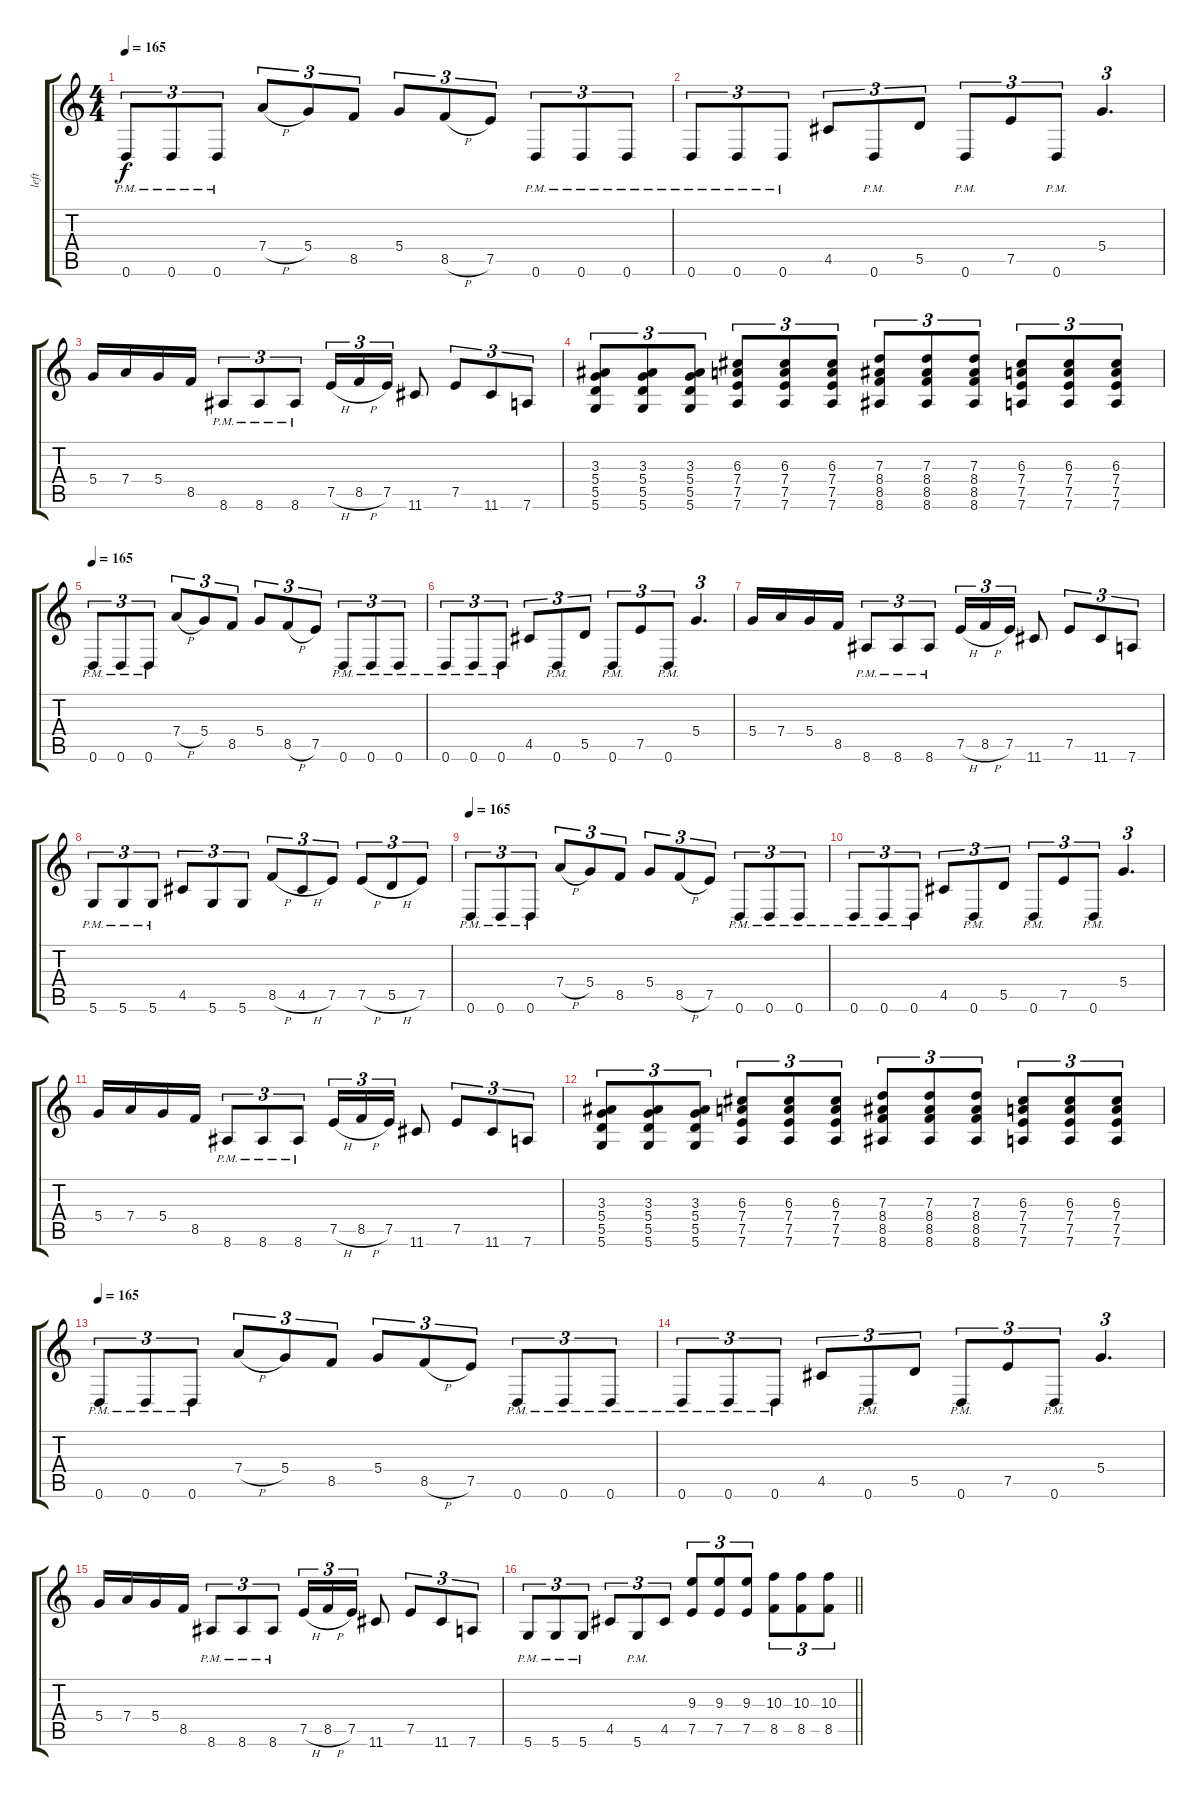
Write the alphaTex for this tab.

\track ("left" "left") {instrument overdrivenguitar}
\staff {score tabs}
\tuning (E4 B3 G3 D3 A2 D2) {hide}
\ts (4 4)
\section ("" "")
\tempo 165
\clef g2
\ks c
0.6{pm}.8{tu (3 2) dy f} 0.6{pm}.8{tu (3 2)} 0.6{pm}.8{tu (3 2)} 7.4{h}.8{tu (3 2)} 5.4.8{tu (3 2)} 8.5.8{tu (3 2)} 5.4.8{tu (3 2)} 8.5{h}.8{tu (3 2)} 7.5.8{tu (3 2)} 0.6{pm}.8{tu (3 2)} 0.6{pm}.8{tu (3 2)} 0.6{pm}.8{tu (3 2)} |
0.6{pm}.8{tu (3 2)} 0.6{pm}.8{tu (3 2)} 0.6{pm}.8{tu (3 2)} 4.5.8{tu (3 2)} 0.6{pm}.8{tu (3 2)} 5.5.8{tu (3 2)} 0.6{pm}.8{tu (3 2)} 7.5.8{tu (3 2)} 0.6{pm}.8{tu (3 2)} 5.4.4{d tu (3 2)} |
5.4.16 7.4.16 5.4.16 8.5.16 8.6{pm}.8{tu (3 2)} 8.6{pm}.8{tu (3 2)} 8.6{pm}.8{tu (3 2)} 7.5{h}.16{tu (3 2)} 8.5{h}.16{tu (3 2)} 7.5.16{tu (3 2)} 11.6.8 7.5.8{tu (3 2)} 11.6.8{tu (3 2)} 7.6.8{tu (3 2)} |
(3.3 5.4 5.5 5.6).8{tu (3 2)} (3.3 5.4 5.5 5.6).8{tu (3 2)} (3.3 5.4 5.5 5.6).8{tu (3 2)} (6.3 7.4 7.5 7.6).8{tu (3 2)} (6.3 7.4 7.5 7.6).8{tu (3 2)} (6.3 7.4 7.5 7.6).8{tu (3 2)} (7.3 8.4 8.5 8.6).8{tu (3 2)} (7.3 8.4 8.5 8.6).8{tu (3 2)} (7.3 8.4 8.5 8.6).8{tu (3 2)} (6.3 7.4 7.5 7.6).8{tu (3 2)} (6.3 7.4 7.5 7.6).8{tu (3 2)} (6.3 7.4 7.5 7.6).8{tu (3 2)} |
\tempo 165
0.6{pm}.8{tu (3 2)} 0.6{pm}.8{tu (3 2)} 0.6{pm}.8{tu (3 2)} 7.4{h}.8{tu (3 2)} 5.4.8{tu (3 2)} 8.5.8{tu (3 2)} 5.4.8{tu (3 2)} 8.5{h}.8{tu (3 2)} 7.5.8{tu (3 2)} 0.6{pm}.8{tu (3 2)} 0.6{pm}.8{tu (3 2)} 0.6{pm}.8{tu (3 2)} |
0.6{pm}.8{tu (3 2)} 0.6{pm}.8{tu (3 2)} 0.6{pm}.8{tu (3 2)} 4.5.8{tu (3 2)} 0.6{pm}.8{tu (3 2)} 5.5.8{tu (3 2)} 0.6{pm}.8{tu (3 2)} 7.5.8{tu (3 2)} 0.6{pm}.8{tu (3 2)} 5.4.4{d tu (3 2)} |
5.4.16 7.4.16 5.4.16 8.5.16 8.6{pm}.8{tu (3 2)} 8.6{pm}.8{tu (3 2)} 8.6{pm}.8{tu (3 2)} 7.5{h}.16{tu (3 2)} 8.5{h}.16{tu (3 2)} 7.5.16{tu (3 2)} 11.6.8 7.5.8{tu (3 2)} 11.6.8{tu (3 2)} 7.6.8{tu (3 2)} |
5.6{pm}.8{tu (3 2)} 5.6{pm}.8{tu (3 2)} 5.6{pm}.8{tu (3 2)} 4.5.8{tu (3 2)} 5.6.8{tu (3 2)} 5.6.8{tu (3 2)} 8.5{h}.8{tu (3 2)} 4.5{h}.8{tu (3 2)} 7.5.8{tu (3 2)} 7.5{h}.8{tu (3 2)} 5.5{h}.8{tu (3 2)} 7.5.8{tu (3 2)} |
\tempo 165
0.6{pm}.8{tu (3 2)} 0.6{pm}.8{tu (3 2)} 0.6{pm}.8{tu (3 2)} 7.4{h}.8{tu (3 2)} 5.4.8{tu (3 2)} 8.5.8{tu (3 2)} 5.4.8{tu (3 2)} 8.5{h}.8{tu (3 2)} 7.5.8{tu (3 2)} 0.6{pm}.8{tu (3 2)} 0.6{pm}.8{tu (3 2)} 0.6{pm}.8{tu (3 2)} |
0.6{pm}.8{tu (3 2)} 0.6{pm}.8{tu (3 2)} 0.6{pm}.8{tu (3 2)} 4.5.8{tu (3 2)} 0.6{pm}.8{tu (3 2)} 5.5.8{tu (3 2)} 0.6{pm}.8{tu (3 2)} 7.5.8{tu (3 2)} 0.6{pm}.8{tu (3 2)} 5.4.4{d tu (3 2)} |
5.4.16 7.4.16 5.4.16 8.5.16 8.6{pm}.8{tu (3 2)} 8.6{pm}.8{tu (3 2)} 8.6{pm}.8{tu (3 2)} 7.5{h}.16{tu (3 2)} 8.5{h}.16{tu (3 2)} 7.5.16{tu (3 2)} 11.6.8 7.5.8{tu (3 2)} 11.6.8{tu (3 2)} 7.6.8{tu (3 2)} |
(3.3 5.4 5.5 5.6).8{tu (3 2)} (3.3 5.4 5.5 5.6).8{tu (3 2)} (3.3 5.4 5.5 5.6).8{tu (3 2)} (6.3 7.4 7.5 7.6).8{tu (3 2)} (6.3 7.4 7.5 7.6).8{tu (3 2)} (6.3 7.4 7.5 7.6).8{tu (3 2)} (7.3 8.4 8.5 8.6).8{tu (3 2)} (7.3 8.4 8.5 8.6).8{tu (3 2)} (7.3 8.4 8.5 8.6).8{tu (3 2)} (6.3 7.4 7.5 7.6).8{tu (3 2)} (6.3 7.4 7.5 7.6).8{tu (3 2)} (6.3 7.4 7.5 7.6).8{tu (3 2)} |
\tempo 165
0.6{pm}.8{tu (3 2)} 0.6{pm}.8{tu (3 2)} 0.6{pm}.8{tu (3 2)} 7.4{h}.8{tu (3 2)} 5.4.8{tu (3 2)} 8.5.8{tu (3 2)} 5.4.8{tu (3 2)} 8.5{h}.8{tu (3 2)} 7.5.8{tu (3 2)} 0.6{pm}.8{tu (3 2)} 0.6{pm}.8{tu (3 2)} 0.6{pm}.8{tu (3 2)} |
0.6{pm}.8{tu (3 2)} 0.6{pm}.8{tu (3 2)} 0.6{pm}.8{tu (3 2)} 4.5.8{tu (3 2)} 0.6{pm}.8{tu (3 2)} 5.5.8{tu (3 2)} 0.6{pm}.8{tu (3 2)} 7.5.8{tu (3 2)} 0.6{pm}.8{tu (3 2)} 5.4.4{d tu (3 2)} |
5.4.16 7.4.16 5.4.16 8.5.16 8.6{pm}.8{tu (3 2)} 8.6{pm}.8{tu (3 2)} 8.6{pm}.8{tu (3 2)} 7.5{h}.16{tu (3 2)} 8.5{h}.16{tu (3 2)} 7.5.16{tu (3 2)} 11.6.8 7.5.8{tu (3 2)} 11.6.8{tu (3 2)} 7.6.8{tu (3 2)} |
\barLineRight lightlight
5.6{pm}.8{tu (3 2)} 5.6{pm}.8{tu (3 2)} 5.6{pm}.8{tu (3 2)} 4.5.8{tu (3 2)} 5.6{pm}.8{tu (3 2)} 4.5.8{tu (3 2)} (9.3 7.5).8{tu (3 2)} (9.3 7.5).8{tu (3 2)} (9.3 7.5).8{tu (3 2)} (10.3 8.5).8{tu (3 2)} (10.3 8.5).8{tu (3 2)} (10.3 8.5).8{tu (3 2)}
